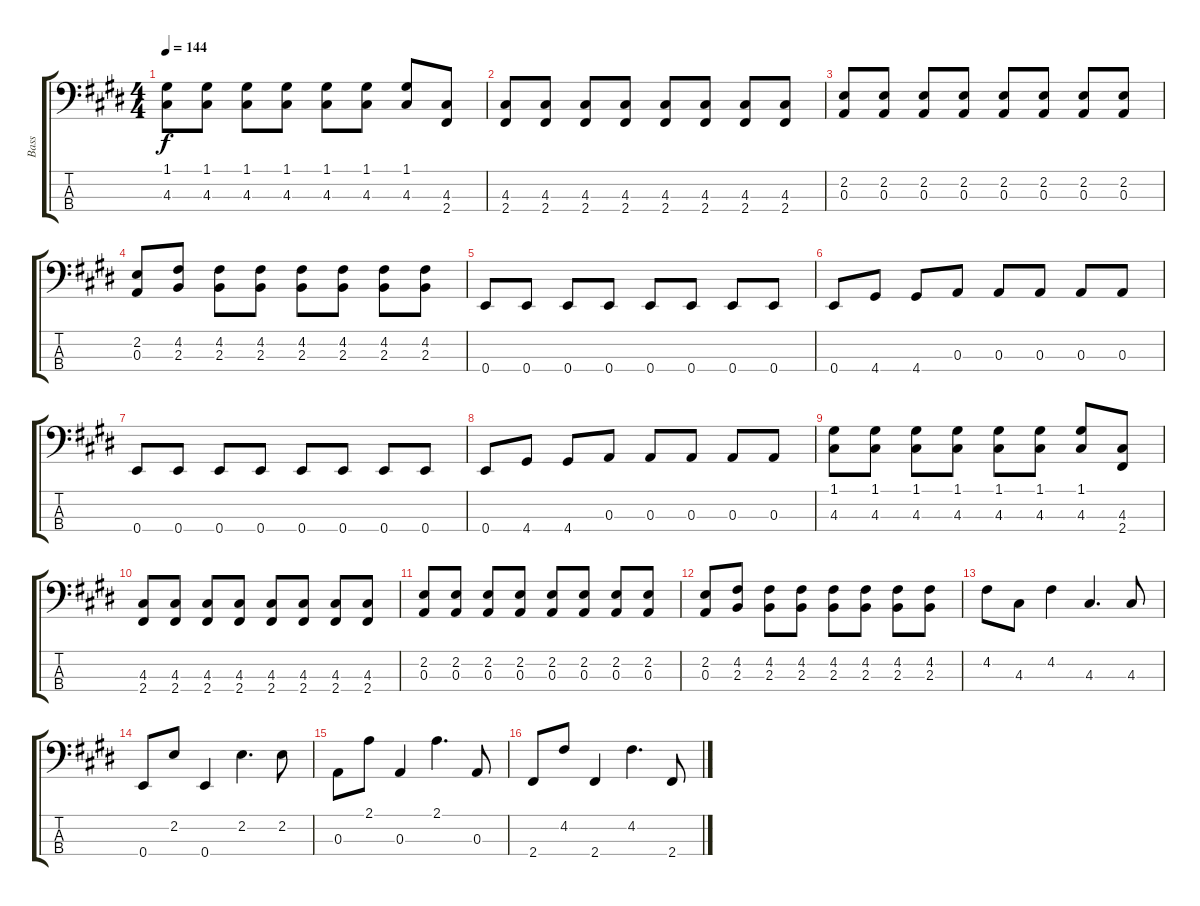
\track ("Bass" "Bass") {instrument electricbassfinger}
\staff {score tabs}
\tuning (G2 D2 A1 E1) {hide}
\ts (4 4)
\tempo 144
\clef f4
\ks e
(1.1 4.3).8{dy f} (1.1 4.3).8 (1.1 4.3).8 (1.1 4.3).8 (1.1 4.3).8 (1.1 4.3).8 (1.1 4.3).8 (4.3 2.4).8 |
(4.3 2.4).8 (4.3 2.4).8 (4.3 2.4).8 (4.3 2.4).8 (4.3 2.4).8 (4.3 2.4).8 (4.3 2.4).8 (4.3 2.4).8 |
(2.2 0.3).8 (2.2 0.3).8 (2.2 0.3).8 (2.2 0.3).8 (2.2 0.3).8 (2.2 0.3).8 (2.2 0.3).8 (2.2 0.3).8 |
(2.2 0.3).8 (4.2 2.3).8 (4.2 2.3).8 (4.2 2.3).8 (4.2 2.3).8 (4.2 2.3).8 (4.2 2.3).8 (4.2 2.3).8 |
0.4.8 0.4.8 0.4.8 0.4.8 0.4.8 0.4.8 0.4.8 0.4.8 |
0.4.8 4.4.8 4.4.8 0.3.8 0.3.8 0.3.8 0.3.8 0.3.8 |
0.4.8 0.4.8 0.4.8 0.4.8 0.4.8 0.4.8 0.4.8 0.4.8 |
0.4.8 4.4.8 4.4.8 0.3.8 0.3.8 0.3.8 0.3.8 0.3.8 |
(1.1 4.3).8 (1.1 4.3).8 (1.1 4.3).8 (1.1 4.3).8 (1.1 4.3).8 (1.1 4.3).8 (1.1 4.3).8 (4.3 2.4).8 |
(4.3 2.4).8 (4.3 2.4).8 (4.3 2.4).8 (4.3 2.4).8 (4.3 2.4).8 (4.3 2.4).8 (4.3 2.4).8 (4.3 2.4).8 |
(2.2 0.3).8 (2.2 0.3).8 (2.2 0.3).8 (2.2 0.3).8 (2.2 0.3).8 (2.2 0.3).8 (2.2 0.3).8 (2.2 0.3).8 |
(2.2 0.3).8 (4.2 2.3).8 (4.2 2.3).8 (4.2 2.3).8 (4.2 2.3).8 (4.2 2.3).8 (4.2 2.3).8 (4.2 2.3).8 |
4.2.8 4.3.8 4.2.4 4.3.4{d} 4.3.8 |
0.4.8 2.2.8 0.4.4 2.2.4{d} 2.2.8 |
0.3.8 2.1.8 0.3.4 2.1.4{d} 0.3.8 |
2.4.8 4.2.8 2.4.4 4.2.4{d} 2.4.8
